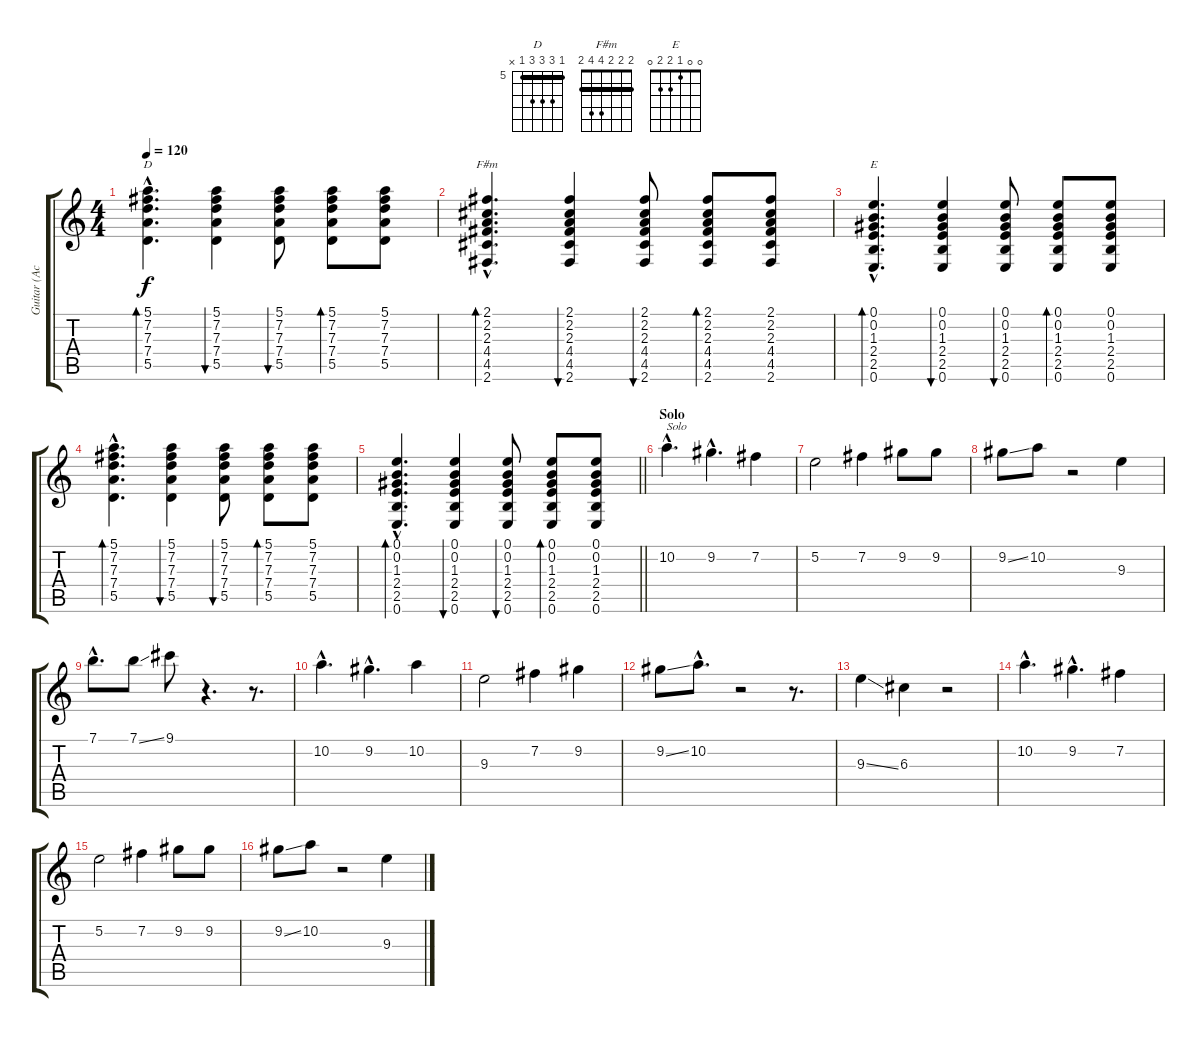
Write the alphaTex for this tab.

\track ("Guitar (Acoustic)" "Guitar (Ac") {instrument acousticguitarnylon}
\staff {score tabs}
\tuning (E4 B3 G3 D3 A2 E2) {hide}
\chord ("D" 5 7 7 7 5 x) {firstfret 5 barre 5}
\chord ("F#m" 2 2 2 4 4 2) {barre 2}
\chord ("E" 0 0 1 2 2 0)
\ts (4 4)
\tempo 120
\clef g2
\ks c
(5.1{hac} 7.2{hac} 7.3{hac} 7.4{hac} 5.5{hac}).4{d bd 60 ch "D" dy f} (5.1 7.2 7.3 7.4 5.5).4{bu 60} (5.1 7.2 7.3 7.4 5.5).8{bu 60} (5.1 7.2 7.3 7.4 5.5).8{bd 60} (5.1 7.2 7.3 7.4 5.5).8 |
(2.1{hac} 2.2{hac} 2.3{hac} 4.4{hac} 4.5{hac} 2.6{hac}).4{d bd 60 ch "F#m"} (2.1 2.2 2.3 4.4 4.5 2.6).4{bu 60} (2.1 2.2 2.3 4.4 4.5 2.6).8{bu 60} (2.1 2.2 2.3 4.4 4.5 2.6).8{bd 60} (2.1 2.2 2.3 4.4 4.5 2.6).8 |
(0.1{hac} 0.2{hac} 1.3{hac} 2.4{hac} 2.5{hac} 0.6{hac}).4{d bd 60 ch "E"} (0.1 0.2 1.3 2.4 2.5 0.6).4{bu 60} (0.1 0.2 1.3 2.4 2.5 0.6).8{bu 60} (0.1 0.2 1.3 2.4 2.5 0.6).8{bd 60} (0.1 0.2 1.3 2.4 2.5 0.6).8 |
(5.1{hac} 7.2{hac} 7.3{hac} 7.4{hac} 5.5{hac}).4{d bd 60} (5.1 7.2 7.3 7.4 5.5).4{bu 60} (5.1 7.2 7.3 7.4 5.5).8{bu 60} (5.1 7.2 7.3 7.4 5.5).8{bd 60} (5.1 7.2 7.3 7.4 5.5).8 |
\barLineRight lightlight
(0.1{hac} 0.2{hac} 1.3{hac} 2.4{hac} 2.5{hac} 0.6{hac}).4{d bd 60} (0.1 0.2 1.3 2.4 2.5 0.6).4{bu 60} (0.1 0.2 1.3 2.4 2.5 0.6).8{bu 60} (0.1 0.2 1.3 2.4 2.5 0.6).8{bd 60} (0.1 0.2 1.3 2.4 2.5 0.6).8 |
\section ("" "Solo")
10.2{hac}.4{d txt "Solo"} 9.2{hac}.4{d} 7.2.4 |
5.2.2 7.2.4 9.2.8 9.2.8 |
9.2{ss}.8 10.2.8 r.2 9.3.4 |
7.1{hac}.8{d} 7.1{ss}.8 9.1.8 r.4{d} r.8{d} |
10.2{hac}.4{d} 9.2{hac}.4{d} 10.2.4 |
9.3.2 7.2.4 9.2.4 |
9.2{ss}.8 10.2{hac}.8{d} r.2 r.8{d} |
9.3{ss}.4 6.3.4 r.2 |
10.2{hac}.4{d} 9.2{hac}.4{d} 7.2.4 |
5.2.2 7.2.4 9.2.8 9.2.8 |
9.2{ss}.8 10.2.8 r.2 9.3.4
